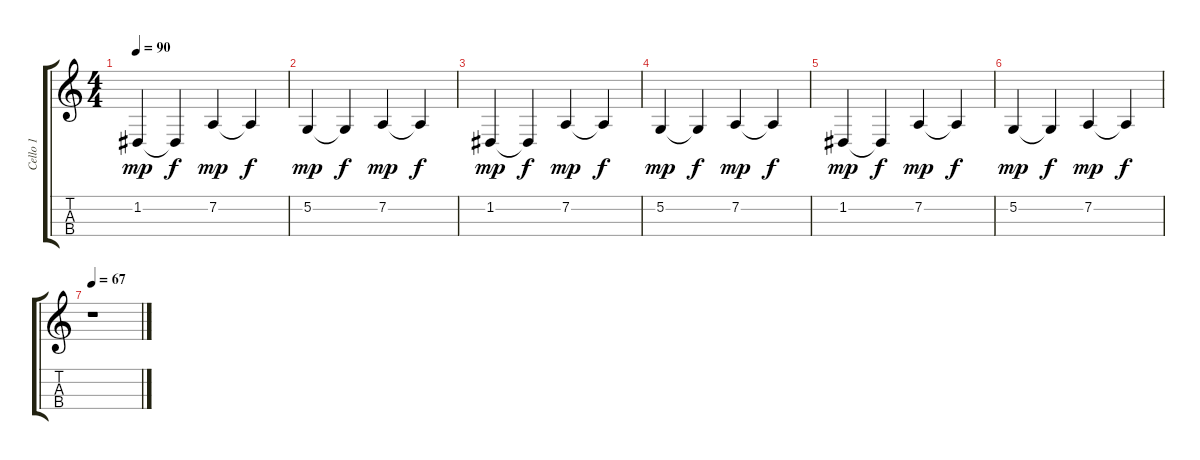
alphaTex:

\track ("Cello 1" "Cello 1") {instrument cello}
\staff {score tabs}
\tuning (A3 D3 G2 C2) {hide}
\ts (4 4)
\tempo 90
\clef g2
\ks c
1.2.4{dy mp} 1.2{t}.4{dy f} 7.2.4{dy mp} 7.2{t}.4{dy f} |
5.2.4{dy mp} 5.2{t}.4{dy f} 7.2.4{dy mp} 7.2{t}.4{dy f} |
1.2.4{dy mp} 1.2{t}.4{dy f} 7.2.4{dy mp} 7.2{t}.4{dy f} |
5.2.4{dy mp} 5.2{t}.4{dy f} 7.2.4{dy mp} 7.2{t}.4{dy f} |
1.2.4{dy mp} 1.2{t}.4{dy f} 7.2.4{dy mp} 7.2{t}.4{dy f} |
5.2.4{dy mp} 5.2{t}.4{dy f} 7.2.4{dy mp} 7.2{t}.4{dy f} |
\tempo 67
r.1
